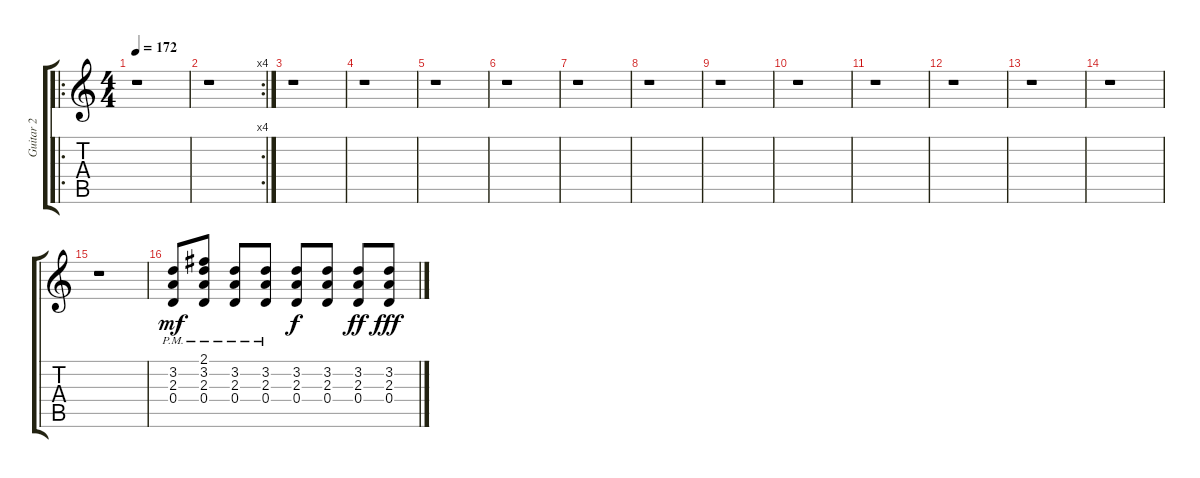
\track ("Guitar 2" "Guitar 2") {instrument overdrivenguitar}
\staff {score tabs}
\tuning (E4 B3 G3 D3 A2 E2) {hide}
\ro
\ts (4 4)
\tempo 172
\clef g2
\ks c
r.1{dy mf instrument overdrivenguitar} |
\rc 4
r.1 |
r.1 |
r.1 |
r.1 |
r.1 |
r.1 |
r.1 |
r.1 |
r.1 |
r.1 |
r.1 |
r.1 |
r.1 |
r.1 |
(3.2{pm} 2.3{pm} 0.4{pm}).8 (2.1 3.2{pm} 2.3{pm} 0.4{pm}).8 (3.2{pm} 2.3{pm} 0.4{pm}).8 (3.2{pm} 2.3{pm} 0.4{pm}).8 (3.2 2.3 0.4).8{dy f} (3.2 2.3 0.4).8 (3.2 2.3 0.4).8{dy ff} (3.2 2.3 0.4).8{dy fff}
